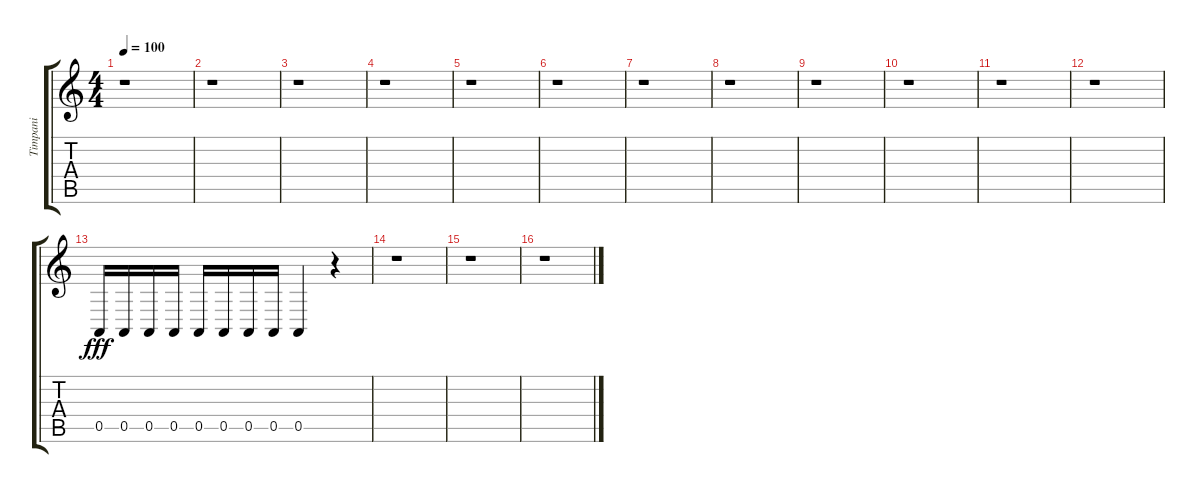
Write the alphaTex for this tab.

\track ("Timpani" "Timpani") {instrument timpani}
\staff {score tabs}
\tuning (E4 B3 G3 D3 A2 E2) {hide}
\ts (4 4)
\tempo 100
\clef g2
\ks c
r.1{dy fff} |
r.1 |
r.1 |
r.1 |
r.1 |
r.1 |
r.1 |
r.1 |
r.1 |
r.1 |
r.1 |
r.1 |
0.5.16 0.5.16 0.5.16 0.5.16 0.5.16 0.5.16 0.5.16 0.5.16 0.5.4 r.4 |
r.1 |
r.1 |
r.1
